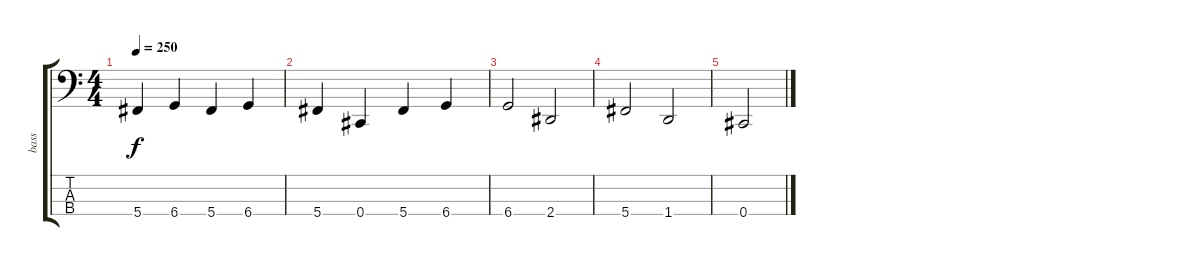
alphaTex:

\track ("bass" "bass") {instrument electricbasspick}
\staff {score tabs}
\tuning (E2 B1 Gb1 Db1) {hide}
\ts (4 4)
\tempo 250
\clef f4
\ks c
5.4.4{dy f} 6.4.4 5.4.4 6.4.4 |
5.4.4 0.4.4 5.4.4 6.4.4 |
6.4.2 2.4.2 |
5.4.2 1.4.2 |
0.4.2
